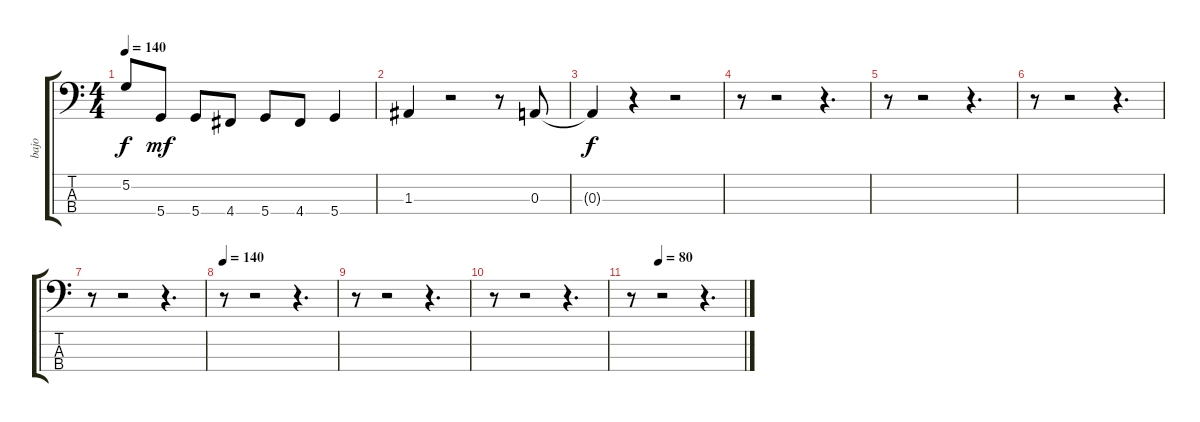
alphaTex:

\track ("bajo" "bajo") {instrument electricbassfinger}
\staff {score tabs}
\tuning (G2 D2 A1 D1) {hide}
\ts (4 4)
\tempo 140
\clef f4
\ks c
5.2{t}.8{dy f} 5.4.8{dy mf} 5.4.8 4.4.8 5.4.8 4.4.8 5.4.4 |
1.3.4 r.2 r.8 0.3.8 |
0.3{t}.4{dy f} r.4 r.2 |
r.8 r.2 r.4{d} |
r.8 r.2 r.4{d} |
r.8 r.2 r.4{d} |
r.8 r.2 r.4{d} |
\tempo 140
r.8 r.2 r.4{d} |
r.8 r.2 r.4{d} |
r.8 r.2 r.4{d} |
\tempo (80 0.25)
r.8 r.2 r.4{d}
